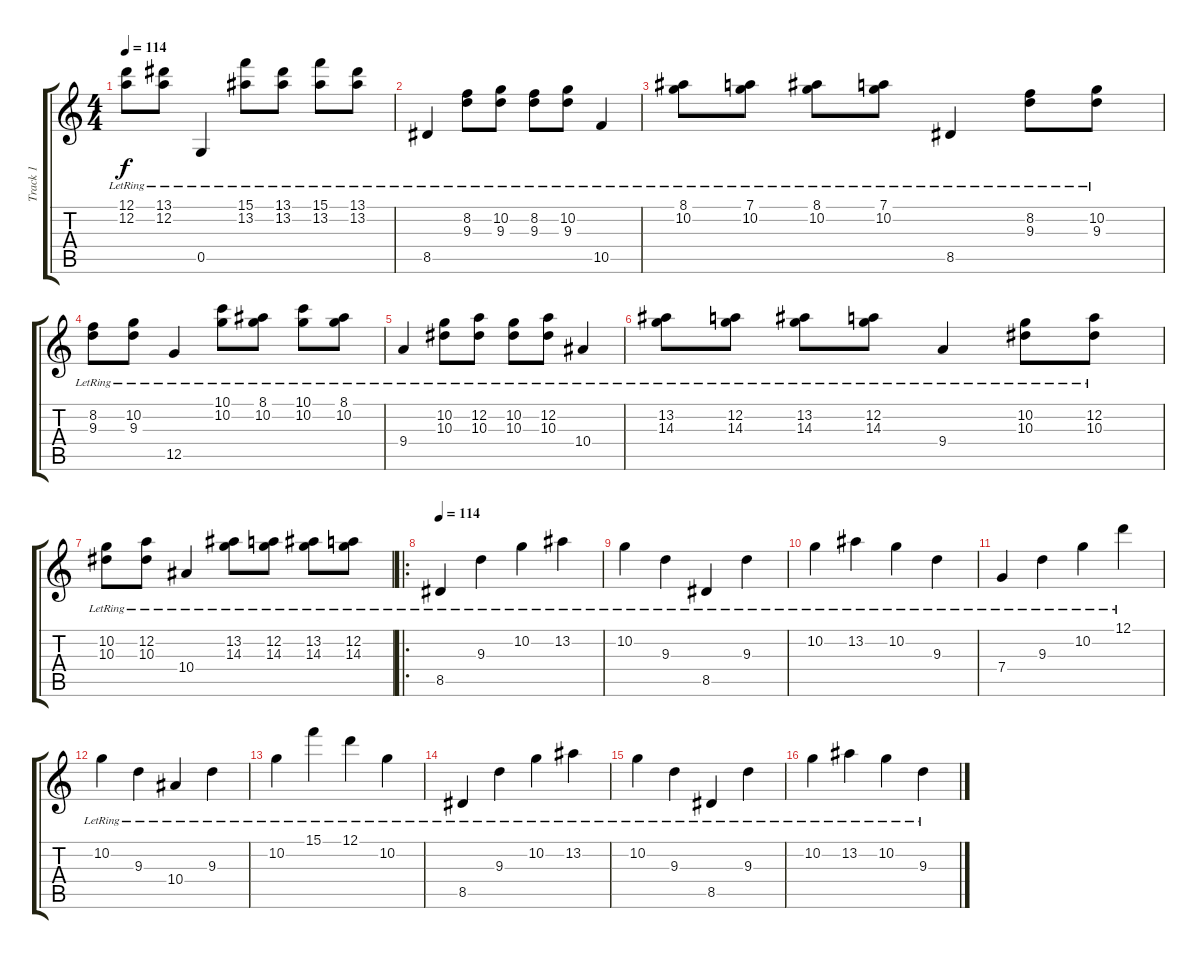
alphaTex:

\track ("Track 1" "Track 1") {instrument electricguitarjazz}
\staff {score tabs}
\tuning (D4 A3 F3 C3 G2 C2) {hide}
\ts (4 4)
\tempo 114
\clef g2
\ks c
(12.1{lr} 12.2{lr}).8{dy f} (13.1{lr} 12.2{lr}).8 0.5{lr}.4 (15.1{lr} 13.2{lr}).8 (13.1{lr} 13.2{lr}).8 (15.1{lr} 13.2{lr}).8 (13.1{lr} 13.2{lr}).8 |
8.5{lr}.4{instrument electricguitarjazz} (8.2{lr} 9.3{lr}).8 (10.2{lr} 9.3{lr}).8 (8.2{lr} 9.3{lr}).8 (10.2{lr} 9.3{lr}).8 10.5{lr}.4 |
(8.1{lr} 10.2{lr}).8 (7.1{lr} 10.2{lr}).8 (8.1{lr} 10.2{lr}).8 (7.1{lr} 10.2{lr}).8 8.5{lr}.4 (8.2{lr} 9.3{lr}).8 (10.2{lr} 9.3{lr}).8 |
(8.2{lr} 9.3{lr}).8 (10.2{lr} 9.3{lr}).8 12.5{lr}.4 (10.1{lr} 10.2{lr}).8 (8.1{lr} 10.2{lr}).8 (10.1{lr} 10.2{lr}).8 (8.1{lr} 10.2{lr}).8 |
9.4{lr}.4 (10.2{lr} 10.3{lr}).8 (12.2{lr} 10.3{lr}).8 (10.2{lr} 10.3{lr}).8 (12.2{lr} 10.3{lr}).8 10.4{lr}.4 |
(13.2{lr} 14.3{lr}).8 (12.2{lr} 14.3{lr}).8 (13.2{lr} 14.3{lr}).8 (12.2{lr} 14.3{lr}).8 9.4{lr}.4 (10.2{lr} 10.3{lr}).8 (12.2{lr} 10.3{lr}).8 |
(10.2{lr} 10.3{lr}).8 (12.2{lr} 10.3{lr}).8 10.4{lr}.4 (13.2{lr} 14.3{lr}).8 (12.2{lr} 14.3{lr}).8 (13.2{lr} 14.3{lr}).8 (12.2{lr} 14.3{lr}).8 |
\ro
\tempo 114
8.5{lr}.4{instrument acousticguitarsteel} 9.3{lr}.4 10.2{lr}.4 13.2{lr}.4 |
10.2{lr}.4 9.3{lr}.4 8.5{lr}.4 9.3{lr}.4 |
10.2{lr}.4 13.2{lr}.4 10.2{lr}.4 9.3{lr}.4 |
7.4{lr}.4 9.3{lr}.4 10.2{lr}.4 12.1{lr}.4 |
10.2{lr}.4 9.3{lr}.4 10.4{lr}.4 9.3{lr}.4 |
10.2{lr}.4 15.1{lr}.4 12.1{lr}.4 10.2{lr}.4 |
8.5{lr}.4{instrument acousticguitarsteel} 9.3{lr}.4 10.2{lr}.4 13.2{lr}.4 |
10.2{lr}.4 9.3{lr}.4 8.5{lr}.4 9.3{lr}.4 |
10.2{lr}.4 13.2{lr}.4 10.2{lr}.4 9.3{lr}.4
